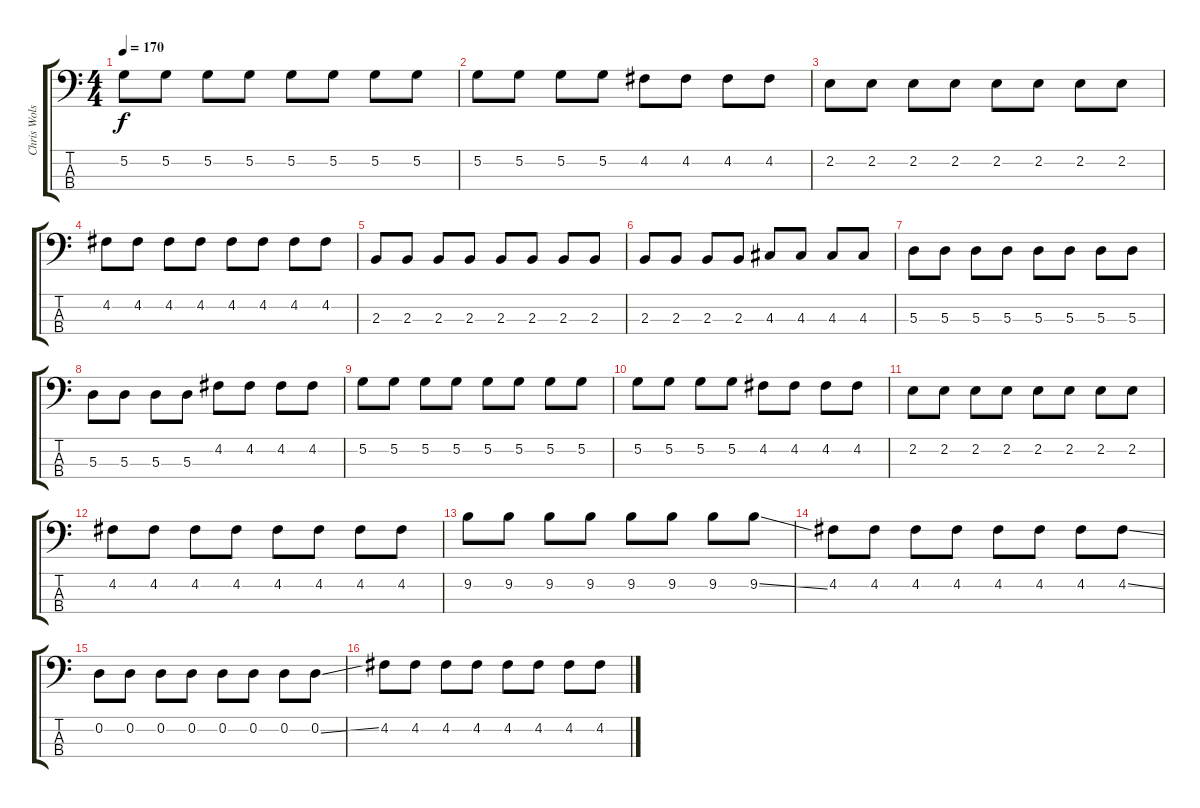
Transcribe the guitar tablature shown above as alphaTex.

\track ("Chris Wolstenholme" "Chris Wols") {instrument electricbassfinger}
\staff {score tabs}
\tuning (G2 D2 A1 D1) {hide}
\ts (4 4)
\tempo 170
\clef f4
\ks c
5.2.8{dy f} 5.2.8 5.2.8 5.2.8 5.2.8 5.2.8 5.2.8 5.2.8 |
5.2.8 5.2.8 5.2.8 5.2.8 4.2.8 4.2.8 4.2.8 4.2.8 |
2.2.8 2.2.8 2.2.8 2.2.8 2.2.8 2.2.8 2.2.8 2.2.8 |
4.2.8 4.2.8 4.2.8 4.2.8 4.2.8 4.2.8 4.2.8 4.2.8 |
2.3.8 2.3.8 2.3.8 2.3.8 2.3.8 2.3.8 2.3.8 2.3.8 |
2.3.8 2.3.8 2.3.8 2.3.8 4.3.8 4.3.8 4.3.8 4.3.8 |
5.3.8 5.3.8 5.3.8 5.3.8 5.3.8 5.3.8 5.3.8 5.3.8 |
5.3.8 5.3.8 5.3.8 5.3.8 4.2.8 4.2.8 4.2.8 4.2.8 |
5.2.8 5.2.8 5.2.8 5.2.8 5.2.8 5.2.8 5.2.8 5.2.8 |
5.2.8 5.2.8 5.2.8 5.2.8 4.2.8 4.2.8 4.2.8 4.2.8 |
2.2.8 2.2.8 2.2.8 2.2.8 2.2.8 2.2.8 2.2.8 2.2.8 |
4.2.8 4.2.8 4.2.8 4.2.8 4.2.8 4.2.8 4.2.8 4.2.8 |
9.2.8 9.2.8 9.2.8 9.2.8 9.2.8 9.2.8 9.2.8 9.2{ss}.8 |
4.2.8 4.2.8 4.2.8 4.2.8 4.2.8 4.2.8 4.2.8 4.2{ss}.8 |
0.2.8 0.2.8 0.2.8 0.2.8 0.2.8 0.2.8 0.2.8 0.2{ss}.8 |
4.2.8 4.2.8 4.2.8 4.2.8 4.2.8 4.2.8 4.2.8 4.2{ss}.8
